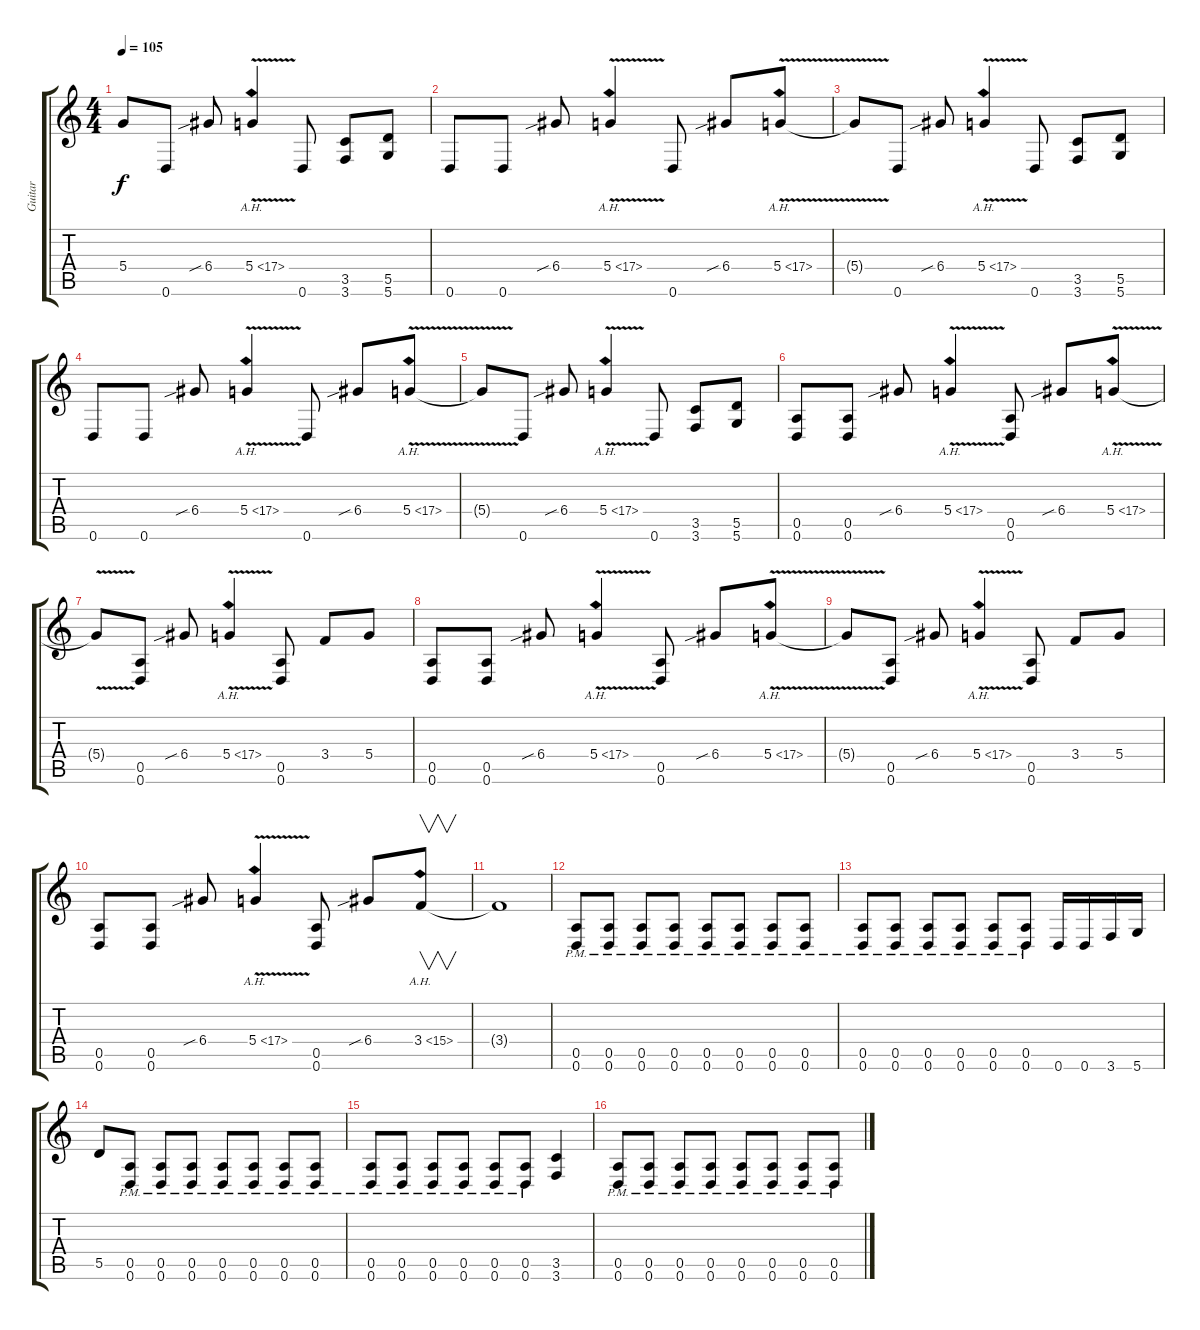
\track ("Guitar" "Guitar") {instrument distortionguitar}
\staff {score tabs}
\tuning (E4 B3 G3 D3 A2 D2) {hide}
\ts (4 4)
\tempo 105
\clef g2
\ks c
5.4{t}.8{dy f} 0.6.8 6.4{sib}.8 5.4{ah 12 v}.4 0.6.8 (3.5 3.6).8 (5.5 5.6).8 |
0.6.8 0.6.8 6.4{sib}.8 5.4{ah 12 v}.4 0.6.8 6.4{sib}.8 5.4{ah 12 v}.8 |
5.4{t}.8 0.6.8 6.4{sib}.8 5.4{ah 12 v}.4 0.6.8 (3.5 3.6).8 (5.5 5.6).8 |
0.6.8 0.6.8 6.4{sib}.8 5.4{ah 12 v}.4 0.6.8 6.4{sib}.8 5.4{ah 12 v}.8 |
5.4{t}.8 0.6.8 6.4{sib}.8 5.4{ah 12 v}.4 0.6.8 (3.5 3.6).8 (5.5 5.6).8 |
(0.5 0.6).8 (0.5 0.6).8 6.4{sib}.8 5.4{ah 12 v}.4 (0.5 0.6).8 6.4{sib}.8 5.4{ah 12 v}.8 |
5.4{t}.8 (0.5 0.6).8 6.4{sib}.8 5.4{ah 12 v}.4 (0.5 0.6).8 3.4.8 5.4.8 |
(0.5 0.6).8 (0.5 0.6).8 6.4{sib}.8 5.4{ah 12 v}.4 (0.5 0.6).8 6.4{sib}.8 5.4{ah 12 v}.8 |
5.4{t}.8 (0.5 0.6).8 6.4{sib}.8 5.4{ah 12 v}.4 (0.5 0.6).8 3.4.8 5.4.8 |
(0.5 0.6).8 (0.5 0.6).8 6.4{sib}.8 5.4{ah 12 v}.4 (0.5 0.6).8 6.4{sib}.8 3.4{ah 12}.8{v} |
3.4{t}.1 |
(0.5{pm} 0.6{pm}).8 (0.5{pm} 0.6{pm}).8 (0.5{pm} 0.6{pm}).8 (0.5{pm} 0.6{pm}).8 (0.5{pm} 0.6{pm}).8 (0.5{pm} 0.6{pm}).8 (0.5{pm} 0.6{pm}).8 (0.5{pm} 0.6{pm}).8 |
(0.5{pm} 0.6{pm}).8 (0.5{pm} 0.6{pm}).8 (0.5{pm} 0.6{pm}).8 (0.5{pm} 0.6{pm}).8 (0.5{pm} 0.6{pm}).8 (0.5{pm} 0.6{pm}).8 0.6.16 0.6.16 3.6.16 5.6.16 |
5.5.8 (0.5{pm} 0.6{pm}).8 (0.5{pm} 0.6{pm}).8 (0.5{pm} 0.6{pm}).8 (0.5{pm} 0.6{pm}).8 (0.5{pm} 0.6{pm}).8 (0.5{pm} 0.6{pm}).8 (0.5{pm} 0.6{pm}).8 |
(0.5{pm} 0.6{pm}).8 (0.5{pm} 0.6{pm}).8 (0.5{pm} 0.6{pm}).8 (0.5{pm} 0.6{pm}).8 (0.5{pm} 0.6{pm}).8 (0.5{pm} 0.6{pm}).8 (3.5 3.6).4 |
(0.5{pm} 0.6{pm}).8 (0.5{pm} 0.6{pm}).8 (0.5{pm} 0.6{pm}).8 (0.5{pm} 0.6{pm}).8 (0.5{pm} 0.6{pm}).8 (0.5{pm} 0.6{pm}).8 (0.5{pm} 0.6{pm}).8 (0.5{pm} 0.6{pm}).8
